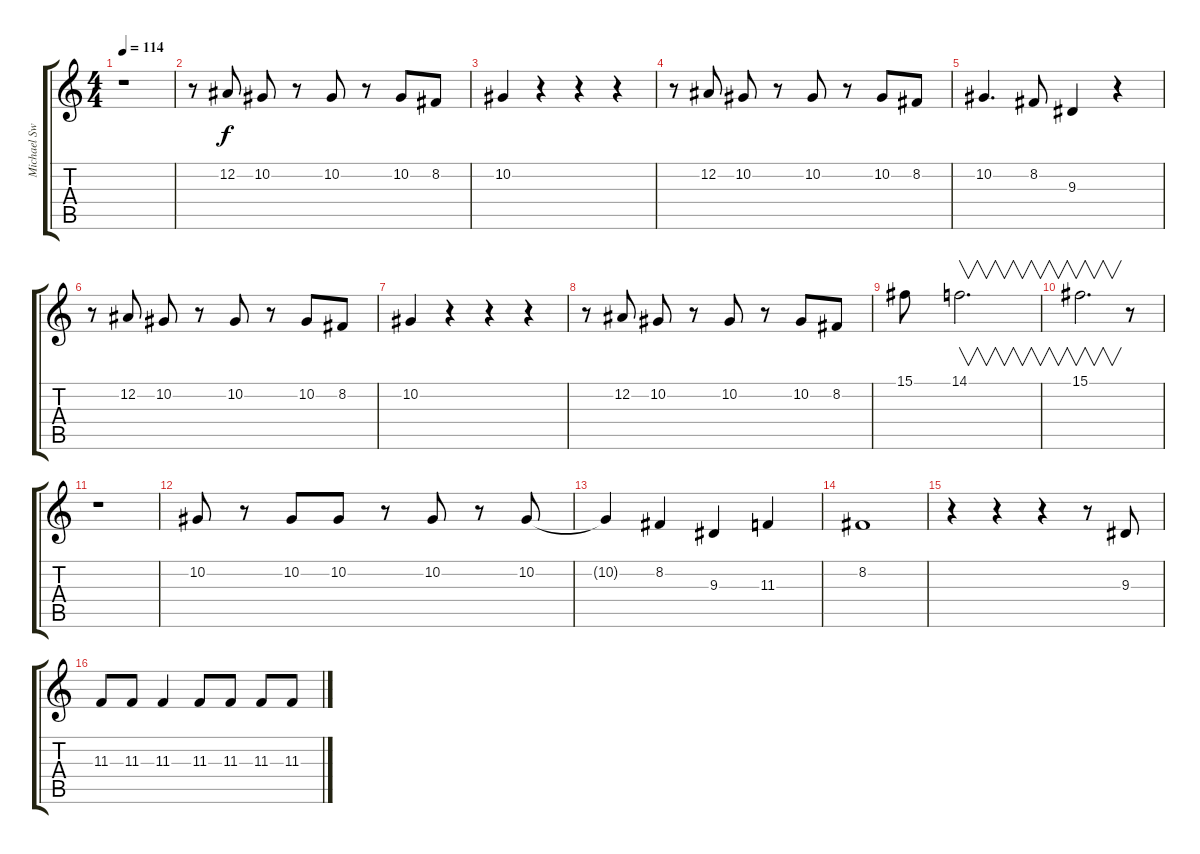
\track ("Michael Sweet Vocal" "Michael Sw") {instrument voiceoohs}
\staff {score tabs}
\tuning (Eb4 Bb3 Gb3 Db3 Ab2 Eb2) {hide}
\ts (4 4)
\tempo 114
\clef g2
\ks c
r.1{dy f} |
r.8 12.2.8 10.2.8 r.8 10.2.8 r.8 10.2.8 8.2.8 |
10.2.4 r.4 r.4 r.4 |
r.8 12.2.8 10.2.8 r.8 10.2.8 r.8 10.2.8 8.2.8 |
10.2.4{d} 8.2.8 9.3.4 r.4 |
r.8 12.2.8 10.2.8 r.8 10.2.8 r.8 10.2.8 8.2.8 |
10.2.4 r.4 r.4 r.4 |
r.8 12.2.8 10.2.8 r.8 10.2.8 r.8 10.2.8 8.2.8 |
15.1.8 14.1.2{v d} |
15.1.2{v d} r.8 |
r.1 |
10.2.8 r.8 10.2.8 10.2.8 r.8 10.2.8 r.8 10.2.8 |
10.2{t}.4 8.2.4 9.3.4 11.3.4 |
8.2.1 |
r.4 r.4 r.4 r.8 9.3.8 |
11.3.8 11.3.8 11.3.4 11.3.8 11.3.8 11.3.8 11.3.8
